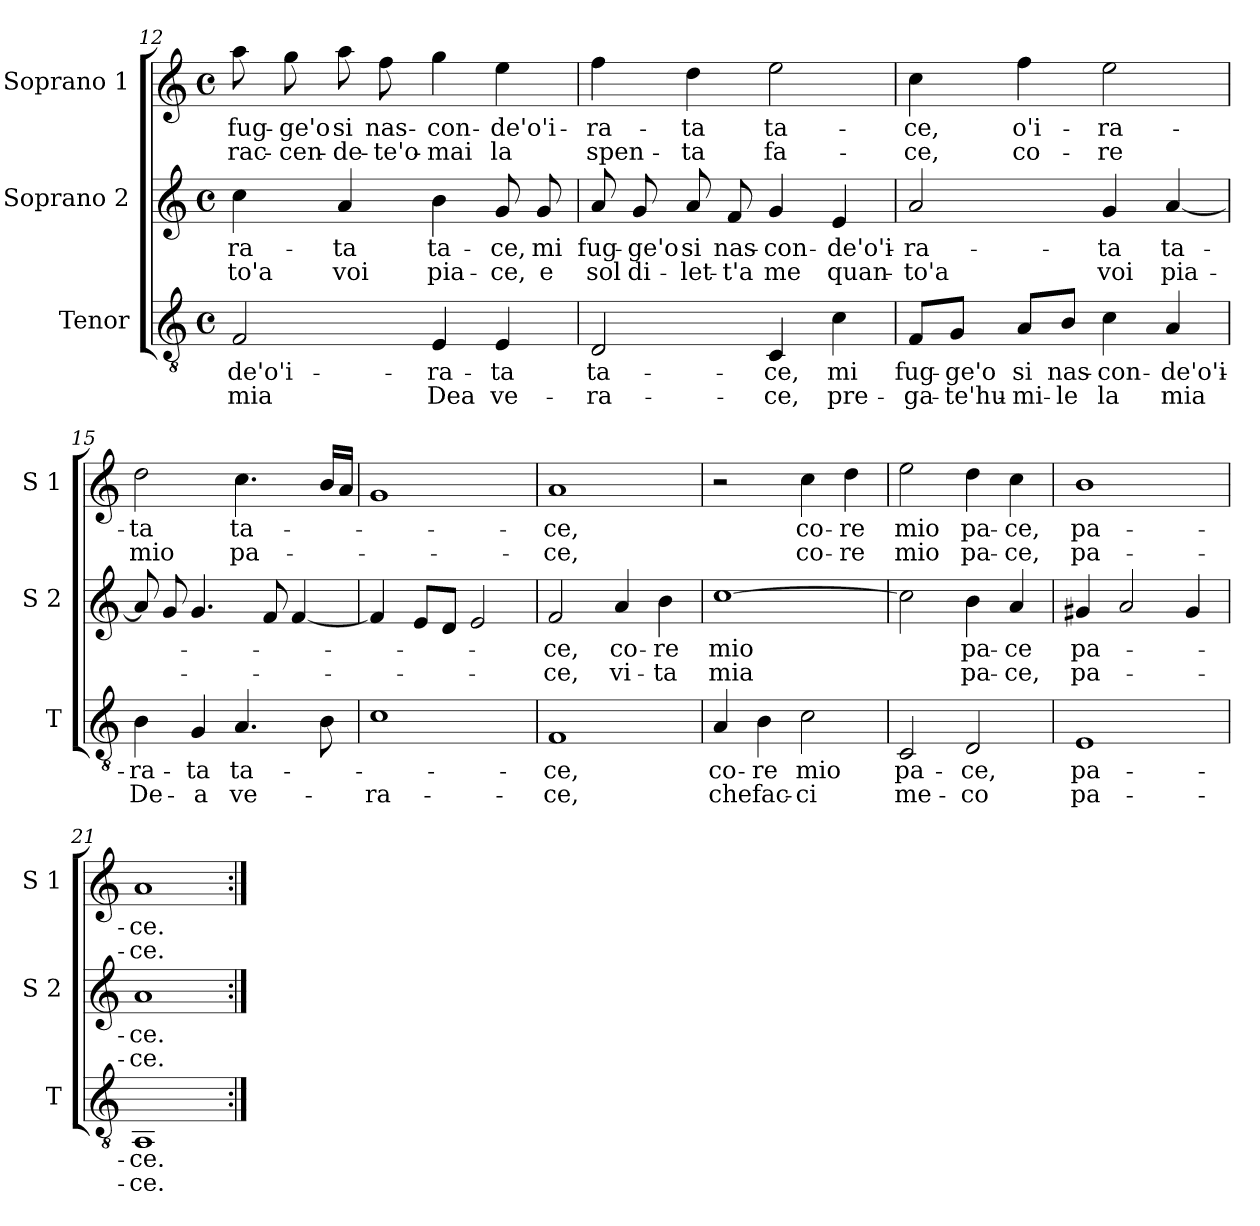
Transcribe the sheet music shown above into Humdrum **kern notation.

**kern	**text	**text	**kern	**text	**text	**kern	**text	**text
*part3	*part3	*part3	*part2	*part2	*part2	*part1	*part1	*part1
*staff3	*staff3	*staff3	*staff2	*staff2	*staff2	*staff1	*staff1	*staff1
*I"Tenor	*	*	*I"Soprano 2	*	*	*I"Soprano 1	*	*
*I'T	*	*	*I'S 2	*	*	*I'S 1	*	*
*clefGv2	*	*	*clefG2	*	*	*clefG2	*	*
*k[]	*	*	*k[]	*	*	*k[]	*	*
*C:	*	*	*C:	*	*	*C:	*	*
*M4/4	*	*	*M4/4	*	*	*M4/4	*	*
*met(c)	*	*	*met(c)	*	*	*met(c)	*	*
=12	=12	=12	=12	=12	=12	=12	=12	=12
!	!LO:LY:b	!LO:LY:b	!	!LO:LY:b	!LO:LY:b	!	!LO:LY:b	!LO:LY:b
2F/	-de'o'i-	mia	4cc\	-ra-	-to'a	8aa\	fug-	rac-
!	!	!	!	!	!	!	!LO:LY:b	!LO:LY:b
.	.	.	.	.	.	8gg\	-ge'o	-cen-
!	!	!	!	!LO:LY:b	!LO:LY:b	!	!LO:LY:b	!LO:LY:b
.	.	.	4a/	-ta	voi	8aa\	si	-de-
!	!	!	!	!	!	!	!LO:LY:b	!LO:LY:b
.	.	.	.	.	.	8ff\	nas-	-te'o-
!	!LO:LY:b	!LO:LY:b	!	!LO:LY:b	!LO:LY:b	!	!LO:LY:b	!LO:LY:b
4E/	-ra-	Dea	4b\	ta-	pia-	4gg\	-con-	-mai
!	!LO:LY:b	!LO:LY:b	!	!LO:LY:b	!LO:LY:b	!	!LO:LY:b	!LO:LY:b
4E/	-ta	ve-	8g/	-ce,	-ce,	4ee\	-de'o'i-	la
!	!	!	!	!LO:LY:b	!LO:LY:b	!	!	!
.	.	.	8g/	mi	e	.	.	.
=13	=13	=13	=13	=13	=13	=13	=13	=13
!	!LO:LY:b	!LO:LY:b	!	!LO:LY:b	!LO:LY:b	!	!LO:LY:b	!LO:LY:b
2D/	ta-	-ra-	8a/	fug-	sol	4ff\	-ra-	spen-
!	!	!	!	!LO:LY:b	!LO:LY:b	!	!	!
.	.	.	8g/	-ge'o	di-	.	.	.
!	!	!	!	!LO:LY:b	!LO:LY:b	!	!LO:LY:b	!LO:LY:b
.	.	.	8a/	si	-let-	4dd\	-ta	-ta
!	!	!	!	!LO:LY:b	!LO:LY:b	!	!	!
.	.	.	8f/	nas-	-t'a	.	.	.
!	!LO:LY:b	!LO:LY:b	!	!LO:LY:b	!LO:LY:b	!	!LO:LY:b	!LO:LY:b
4C/	-ce,	-ce,	4g/	-con-	me	2ee\	ta-	fa-
!	!LO:LY:b	!LO:LY:b	!	!LO:LY:b	!LO:LY:b	!	!	!
4c\	mi	pre-	4e/	-de'o'i-	quan-	.	.	.
=14	=14	=14	=14	=14	=14	=14	=14	=14
!	!LO:LY:b	!LO:LY:b	!	!LO:LY:b	!LO:LY:b	!	!LO:LY:b	!LO:LY:b
8F/L	fug-	-ga-	2a/	-ra-	-to'a	4cc\	-ce,	-ce,
!	!LO:LY:b	!LO:LY:b	!	!	!	!	!	!
8G/J	-ge'o	-te'hu-	.	.	.	.	.	.
!	!LO:LY:b	!LO:LY:b	!	!	!	!	!LO:LY:b	!LO:LY:b
8A/L	si	-mi-	.	.	.	4ff\	o'i-	co-
!	!LO:LY:b	!LO:LY:b	!	!	!	!	!	!
8B/J	nas-	-le	.	.	.	.	.	.
!	!LO:LY:b	!LO:LY:b	!	!LO:LY:b	!LO:LY:b	!	!LO:LY:b	!LO:LY:b
4c\	-con-	la	4g/	-ta	voi	2ee\	-ra-	-re
!	!LO:LY:b	!LO:LY:b	!	!LO:LY:b	!LO:LY:b	!	!	!
4A/	-de'o'i-	mia	[4a/	ta-	pia-	.	.	.
!!LO:LB:g=z
=15	=15	=15	=15	=15	=15	=15	=15	=15
!	!LO:LY:b	!LO:LY:b	!	!	!	!	!LO:LY:b	!LO:LY:b
4B\	-ra-	De-	8a/]	.	.	2dd\	-ta	mio
.	.	.	8g/	.	.	.	.	.
!	!LO:LY:b	!LO:LY:b	!	!	!	!	!	!
4G/	-ta	-a	4.g/	.	.	.	.	.
!	!LO:LY:b	!LO:LY:b	!	!	!	!	!LO:LY:b	!LO:LY:b
4.A/	ta-	ve-	.	.	.	4.cc\	ta-	pa-
.	.	.	8f/	.	.	.	.	.
.	.	.	[4f/	.	.	.	.	.
8B\	.	.	.	.	.	16b/LL	.	.
.	.	.	.	.	.	16a/JJ	.	.
=16	=16	=16	=16	=16	=16	=16	=16	=16
!	!	!LO:LY:b	!	!	!	!	!	!
1c	.	-ra-	4f/]	.	.	1g	.	.
.	.	.	8e/L	.	.	.	.	.
.	.	.	8d/J	.	.	.	.	.
.	.	.	2e/	.	.	.	.	.
=17	=17	=17	=17	=17	=17	=17	=17	=17
!	!LO:LY:b	!LO:LY:b	!	!LO:LY:b	!LO:LY:b	!	!LO:LY:b	!LO:LY:b
1F	-ce,	-ce,	2f/	-ce,	-ce,	1a	-ce,	-ce,
!	!	!	!	!LO:LY:b	!LO:LY:b	!	!	!
.	.	.	4a/	co-	vi-	.	.	.
!	!	!	!	!LO:LY:b	!LO:LY:b	!	!	!
.	.	.	4b\	-re	-ta	.	.	.
=18	=18	=18	=18	=18	=18	=18	=18	=18
!	!LO:LY:b	!LO:LY:b	!	!LO:LY:b	!LO:LY:b	!	!	!
4A/	co-	che	[1cc	mio	mia	2r	.	.
!	!LO:LY:b	!LO:LY:b	!	!	!	!	!	!
4B\	-re	fac-	.	.	.	.	.	.
!	!LO:LY:b	!LO:LY:b	!	!	!	!	!LO:LY:b	!LO:LY:b
2c\	mio	-ci	.	.	.	4cc\	co-	co-
!	!	!	!	!	!	!	!LO:LY:b	!LO:LY:b
.	.	.	.	.	.	4dd\	-re	-re
=19	=19	=19	=19	=19	=19	=19	=19	=19
!	!LO:LY:b	!LO:LY:b	!	!	!	!	!LO:LY:b	!LO:LY:b
2C/	pa-	me-	2cc\]	.	.	2ee\	mio	mio
!	!LO:LY:b	!LO:LY:b	!	!LO:LY:b	!LO:LY:b	!	!LO:LY:b	!LO:LY:b
2D/	-ce,	-co	4b\	pa-	pa-	4dd\	pa-	pa-
!	!	!	!	!LO:LY:b	!LO:LY:b	!	!LO:LY:b	!LO:LY:b
.	.	.	4a/	-ce	-ce,	4cc\	-ce,	-ce,
=20	=20	=20	=20	=20	=20	=20	=20	=20
!	!LO:LY:b	!LO:LY:b	!	!LO:LY:b	!LO:LY:b	!	!LO:LY:b	!LO:LY:b
1E	pa-	pa-	4g#X/	pa-	pa-	1b	pa-	pa-
.	.	.	2a/	.	.	.	.	.
.	.	.	4g#/	.	.	.	.	.
=21	=21	=21	=21	=21	=21	=21	=21	=21
!	!LO:LY:b	!LO:LY:b	!	!LO:LY:b	!LO:LY:b	!	!LO:LY:b	!LO:LY:b
1AA	-ce.	-ce.	1a	-ce.	-ce.	1a	-ce.	-ce.
=:|!	=:|!	=:|!	=:|!	=:|!	=:|!	=:|!	=:|!	=:|!
*-	*-	*-	*-	*-	*-	*-	*-	*-
